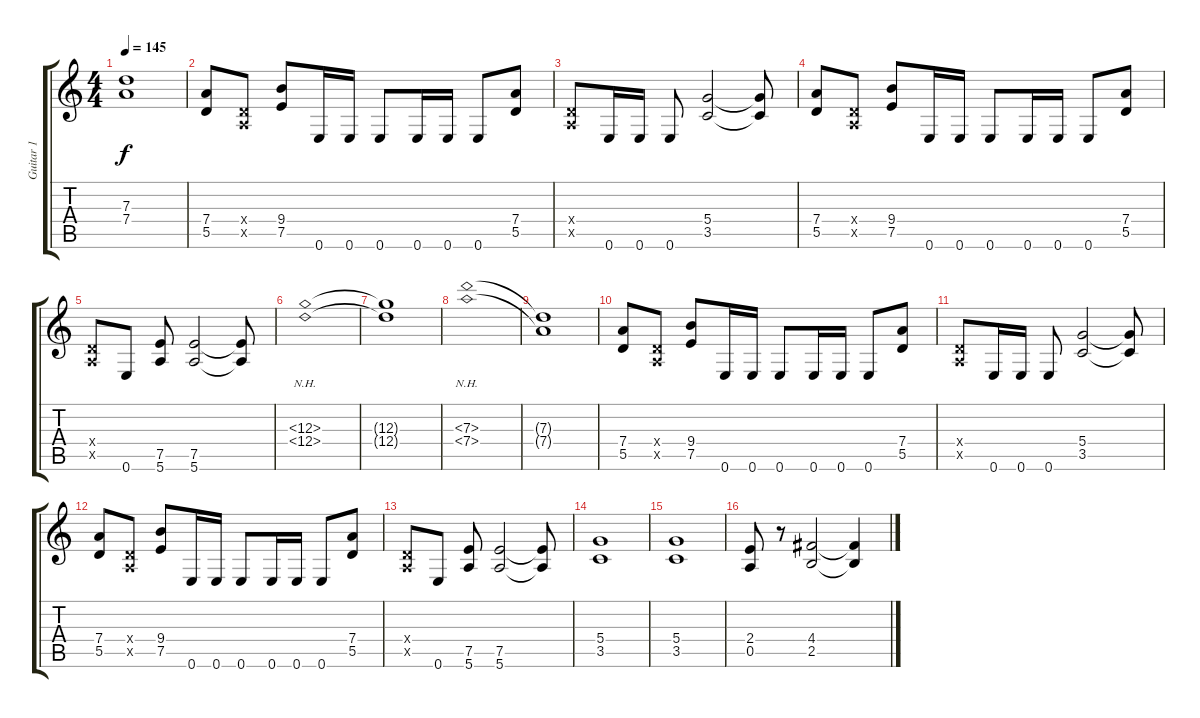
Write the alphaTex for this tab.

\track ("Guitar 1" "Guitar 1") {instrument overdrivenguitar}
\staff {score tabs}
\tuning (E4 B3 G3 D3 A2 E2) {hide}
\ts (4 4)
\tempo 145
\clef g2
\ks c
(7.3{t} 7.4{t}).1{dy f} |
(7.4 5.5).8 (0.4{x} 0.5{x}).8 (9.4 7.5).8 0.6.16 0.6.16 0.6.8 0.6.16 0.6.16 0.6.8 (7.4 5.5).8 |
(0.4{x} 0.5{x}).8 0.6.16 0.6.16 0.6.8 (5.4 3.5).2 (5.4{t} 3.5{t}).8 |
(7.4 5.5).8 (0.4{x} 0.5{x}).8 (9.4 7.5).8 0.6.16 0.6.16 0.6.8 0.6.16 0.6.16 0.6.8 (7.4 5.5).8 |
(0.4{x} 0.5{x}).8 0.6.8 (7.5 5.6).8 (7.5 5.6).2 (7.5{t} 5.6{t}).8 |
(12.3{nh} 12.4{nh}).1 |
(12.3{t} 12.4{t}).1 |
(7.3{nh} 7.4{nh}).1 |
(7.3{t} 7.4{t}).1 |
(7.4 5.5).8 (0.4{x} 0.5{x}).8 (9.4 7.5).8 0.6.16 0.6.16 0.6.8 0.6.16 0.6.16 0.6.8 (7.4 5.5).8 |
(0.4{x} 0.5{x}).8 0.6.16 0.6.16 0.6.8 (5.4 3.5).2 (5.4{t} 3.5{t}).8 |
(7.4 5.5).8 (0.4{x} 0.5{x}).8 (9.4 7.5).8 0.6.16 0.6.16 0.6.8 0.6.16 0.6.16 0.6.8 (7.4 5.5).8 |
(0.4{x} 0.5{x}).8 0.6.8 (7.5 5.6).8 (7.5 5.6).2 (7.5{t} 5.6{t}).8 |
(5.4 3.5).1 |
(5.4 3.5).1 |
(2.4 0.5).8 r.8 (4.4 2.5).2 (4.4{t} 2.5{t}).4
